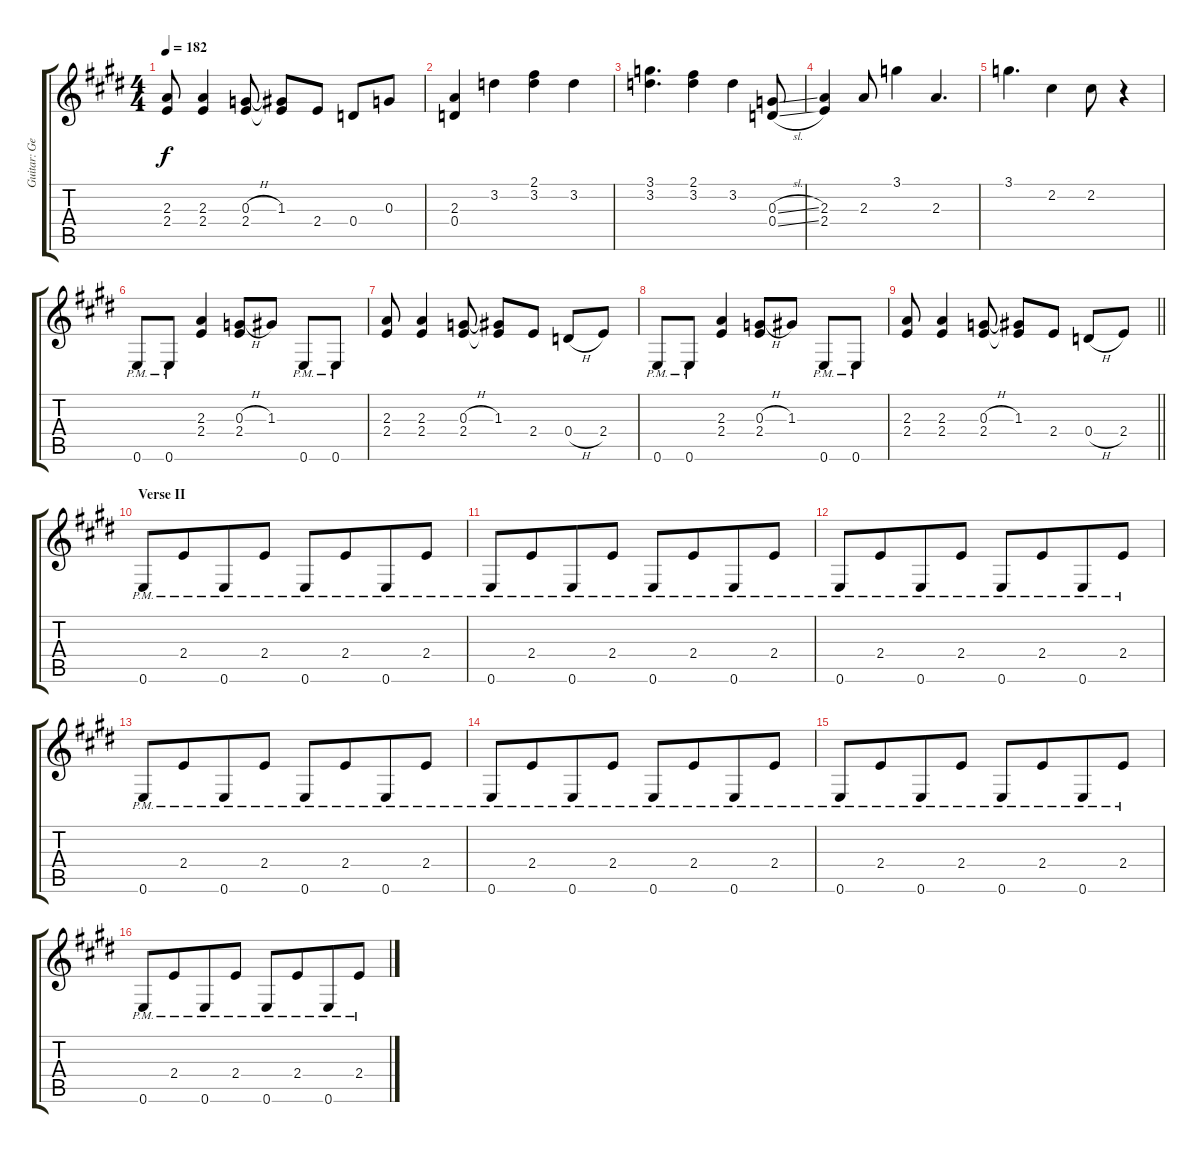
\track ("Guitar: George" "Guitar: Ge") {instrument distortionguitar}
\staff {score tabs}
\tuning (E4 B3 G3 D3 A2 E2) {hide}
\ts (4 4)
\tempo 182
\clef g2
\ks e
(2.3 2.4).8{dy f} (2.3 2.4).4 (0.3{h} 2.4).8 (1.3 2.4{t}).8 2.4.8 0.4.8 0.3.8 |
(2.3 0.4).4 3.2.4 (2.1 3.2).4 3.2.4 |
(3.1 3.2).4{d} (2.1 3.2).4 3.2.4 (0.3{sl} 0.4{sl}).8 |
(2.3 2.4).4 2.3.8 3.1.4 2.3.4{d} |
3.1.4{d} 2.2.4 2.2.8 r.4 |
0.6{pm}.8 0.6{pm}.8 (2.3 2.4).4 (0.3{h} 2.4).8 1.3.8 0.6{pm}.8 0.6{pm}.8 |
(2.3 2.4).8 (2.3 2.4).4 (0.3{h} 2.4).8 (1.3 2.4{t}).8 2.4.8 0.4{h}.8 2.4.8 |
0.6{pm}.8 0.6{pm}.8 (2.3 2.4).4 (0.3{h} 2.4).8 1.3.8 0.6{pm}.8 0.6{pm}.8 |
\barLineRight lightlight
(2.3 2.4).8 (2.3 2.4).4 (0.3{h} 2.4).8 (1.3 2.4{t}).8 2.4.8 0.4{h}.8 2.4.8 |
\section ("" "Verse II")
0.6{pm}.8 2.4{pm}.8{beam merge} 0.6{pm}.8 2.4{pm}.8 0.6{pm}.8 2.4{pm}.8{beam merge} 0.6{pm}.8 2.4{pm}.8 |
0.6{pm}.8 2.4{pm}.8{beam merge} 0.6{pm}.8 2.4{pm}.8 0.6{pm}.8 2.4{pm}.8{beam merge} 0.6{pm}.8 2.4{pm}.8 |
0.6{pm}.8 2.4{pm}.8{beam merge} 0.6{pm}.8 2.4{pm}.8 0.6{pm}.8 2.4{pm}.8{beam merge} 0.6{pm}.8 2.4{pm}.8 |
0.6{pm}.8 2.4{pm}.8{beam merge} 0.6{pm}.8 2.4{pm}.8 0.6{pm}.8 2.4{pm}.8{beam merge} 0.6{pm}.8 2.4{pm}.8 |
0.6{pm}.8 2.4{pm}.8{beam merge} 0.6{pm}.8 2.4{pm}.8 0.6{pm}.8 2.4{pm}.8{beam merge} 0.6{pm}.8 2.4{pm}.8 |
0.6{pm}.8 2.4{pm}.8{beam merge} 0.6{pm}.8 2.4{pm}.8 0.6{pm}.8 2.4{pm}.8{beam merge} 0.6{pm}.8 2.4{pm}.8 |
0.6{pm}.8 2.4{pm}.8{beam merge} 0.6{pm}.8 2.4{pm}.8 0.6{pm}.8 2.4{pm}.8{beam merge} 0.6{pm}.8 2.4{pm}.8
